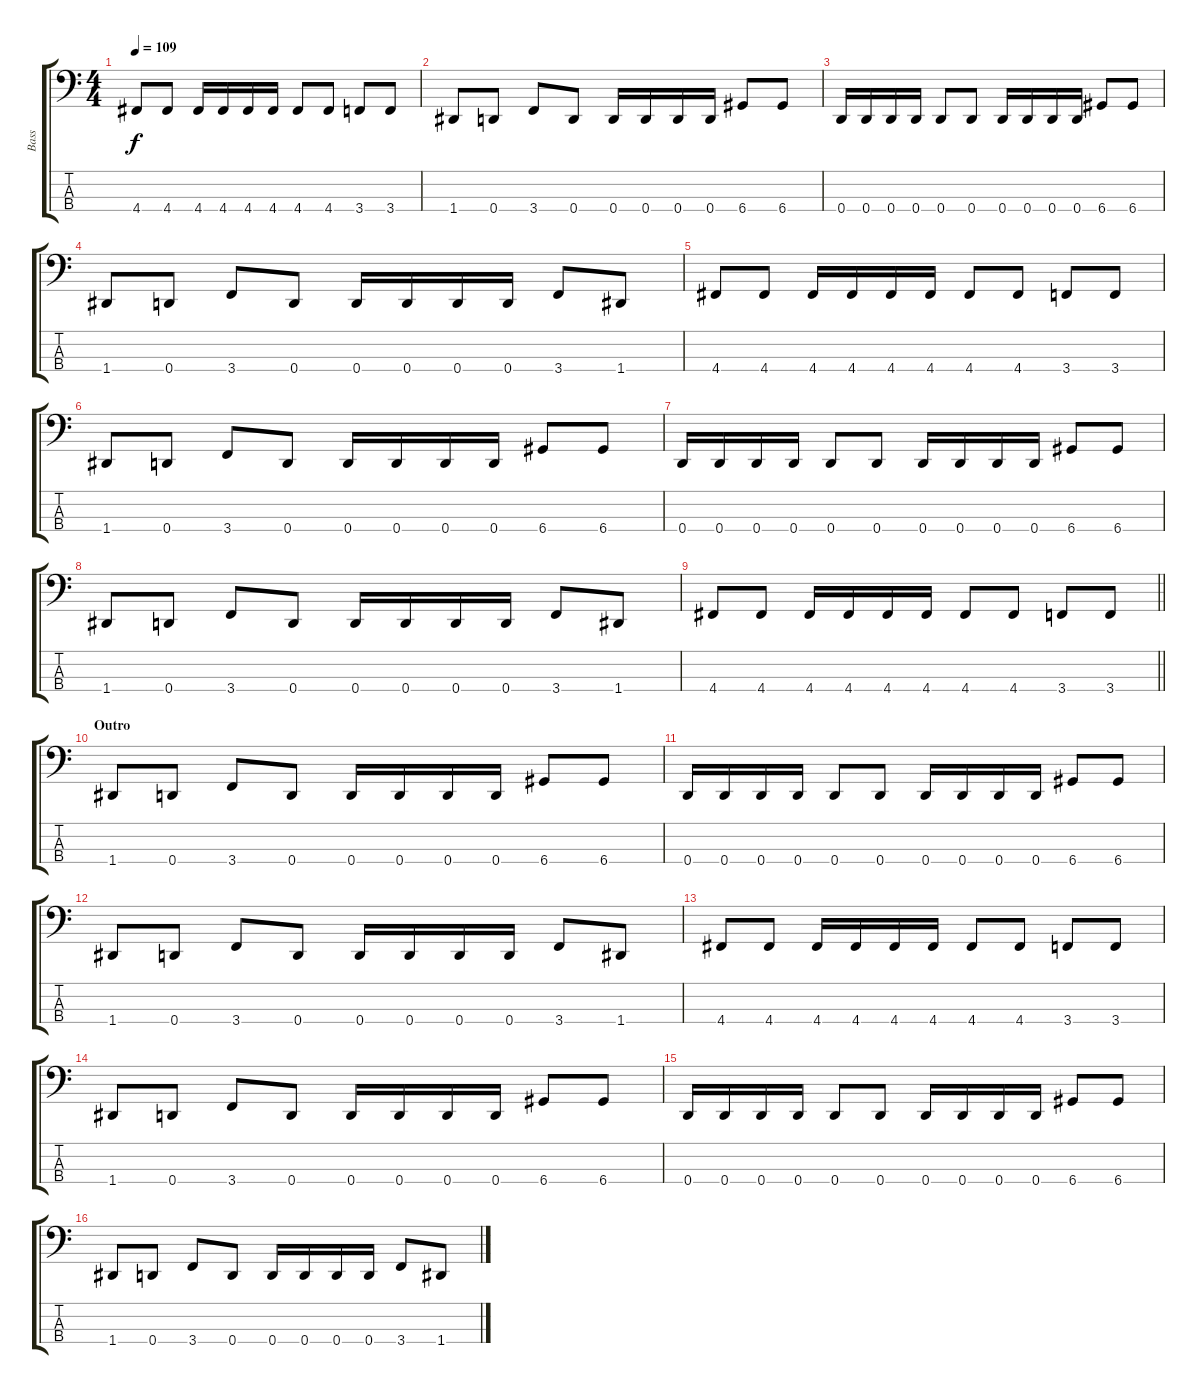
\track ("Bass" "Bass") {instrument electricbasspick}
\staff {score tabs}
\tuning (G2 D2 A1 D1) {hide}
\ts (4 4)
\tempo 109
\clef f4
\ks c
4.4.8{dy f} 4.4.8 4.4.16 4.4.16 4.4.16 4.4.16 4.4.8 4.4.8 3.4.8 3.4.8 |
1.4.8 0.4.8 3.4.8 0.4.8 0.4.16 0.4.16 0.4.16 0.4.16 6.4.8 6.4.8 |
0.4.16 0.4.16 0.4.16 0.4.16 0.4.8 0.4.8 0.4.16 0.4.16 0.4.16 0.4.16 6.4.8 6.4.8 |
1.4.8 0.4.8 3.4.8 0.4.8 0.4.16 0.4.16 0.4.16 0.4.16 3.4.8 1.4.8 |
4.4.8 4.4.8 4.4.16 4.4.16 4.4.16 4.4.16 4.4.8 4.4.8 3.4.8 3.4.8 |
1.4.8 0.4.8 3.4.8 0.4.8 0.4.16 0.4.16 0.4.16 0.4.16 6.4.8 6.4.8 |
0.4.16 0.4.16 0.4.16 0.4.16 0.4.8 0.4.8 0.4.16 0.4.16 0.4.16 0.4.16 6.4.8 6.4.8 |
1.4.8 0.4.8 3.4.8 0.4.8 0.4.16 0.4.16 0.4.16 0.4.16 3.4.8 1.4.8 |
\barLineRight lightlight
4.4.8 4.4.8 4.4.16 4.4.16 4.4.16 4.4.16 4.4.8 4.4.8 3.4.8 3.4.8 |
\section ("" "Outro")
1.4.8 0.4.8 3.4.8 0.4.8 0.4.16 0.4.16 0.4.16 0.4.16 6.4.8 6.4.8 |
0.4.16 0.4.16 0.4.16 0.4.16 0.4.8 0.4.8 0.4.16 0.4.16 0.4.16 0.4.16 6.4.8 6.4.8 |
1.4.8 0.4.8 3.4.8 0.4.8 0.4.16 0.4.16 0.4.16 0.4.16 3.4.8 1.4.8 |
4.4.8 4.4.8 4.4.16 4.4.16 4.4.16 4.4.16 4.4.8 4.4.8 3.4.8 3.4.8 |
1.4.8 0.4.8 3.4.8 0.4.8 0.4.16 0.4.16 0.4.16 0.4.16 6.4.8 6.4.8 |
0.4.16 0.4.16 0.4.16 0.4.16 0.4.8 0.4.8 0.4.16 0.4.16 0.4.16 0.4.16 6.4.8 6.4.8 |
1.4.8 0.4.8 3.4.8 0.4.8 0.4.16 0.4.16 0.4.16 0.4.16 3.4.8 1.4.8
